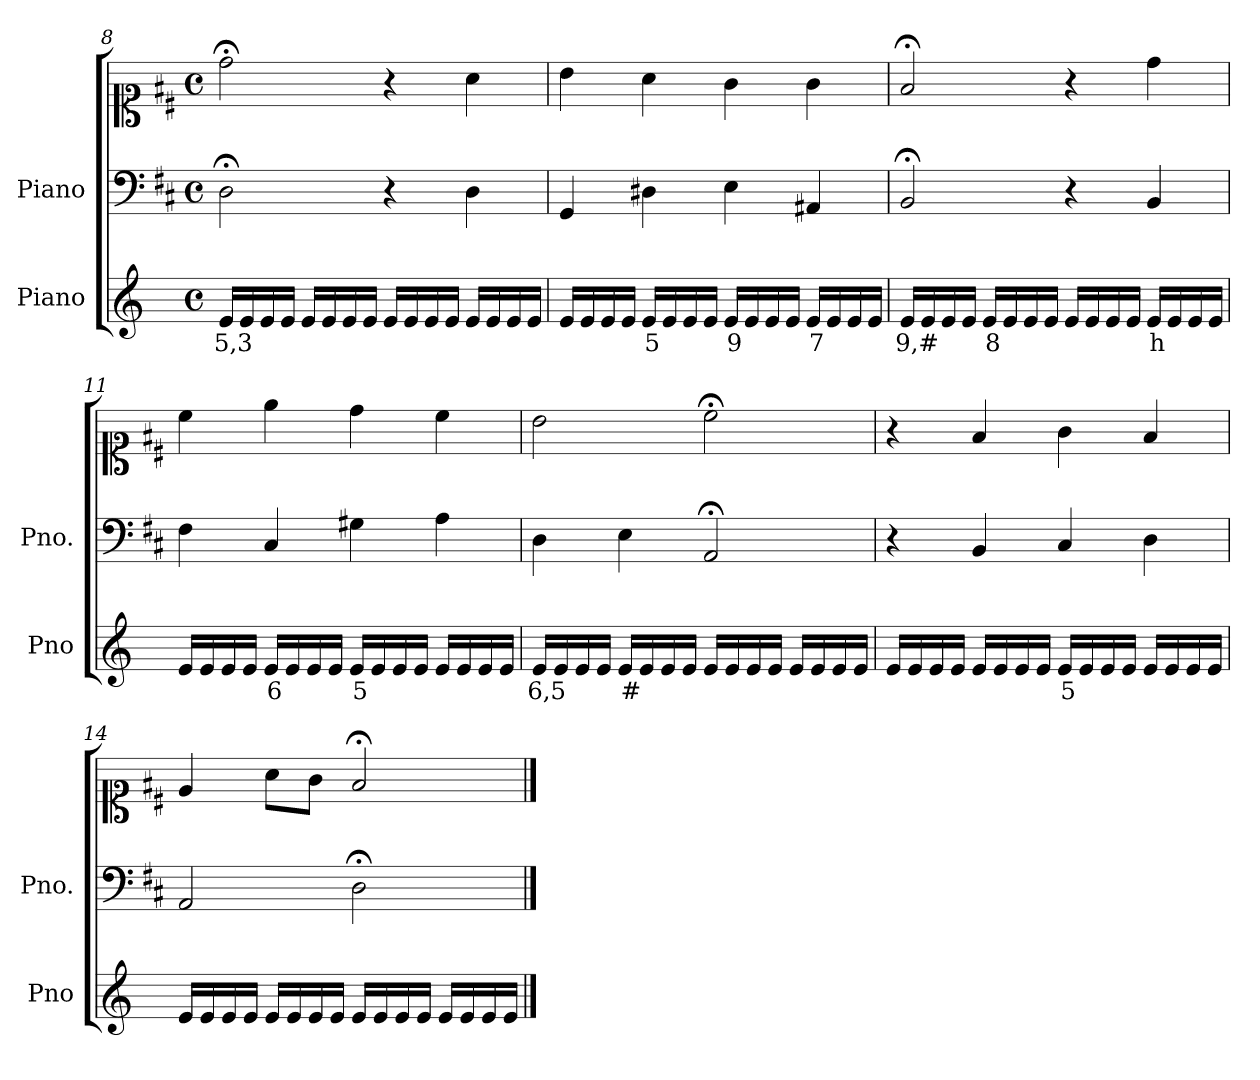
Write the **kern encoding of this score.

**kern	**text	**kern	**kern
*part2	*part2	*part1	*part1
*staff3	*staff3	*staff2	*staff1
*I"Piano	*	*I"Piano	*
*I'Pno	*	*I'Pno.	*
*clefG2	*	*clefF4	*clefC1
*k[]	*	*k[f#c#]	*k[f#c#]
*M4/4	*	*M4/4	*M4/4
*met(c)	*	*met(c)	*met(c)
=8	=8	=8	=8
!	!LO:LY:b	!	!
16e/LL	5,3	2D;<\	2dd;<\
16e/	.	.	.
16e/	.	.	.
16e/JJ	.	.	.
16e/LL	.	.	.
16e/	.	.	.
16e/	.	.	.
16e/JJ	.	.	.
16e/LL	.	4r	4r
16e/	.	.	.
16e/	.	.	.
16e/JJ	.	.	.
16e/LL	.	4D\	4a\
16e/	.	.	.
16e/	.	.	.
16e/JJ	.	.	.
=9	=9	=9	=9
16e/LL	.	4GG/	4b\
16e/	.	.	.
16e/	.	.	.
16e/JJ	.	.	.
!	!LO:LY:b	!	!
16e/LL	5	4D#X\	4a\
16e/	.	.	.
16e/	.	.	.
16e/JJ	.	.	.
!	!LO:LY:b	!	!
16e/LL	9	4E\	4g\
16e/	.	.	.
16e/	.	.	.
16e/JJ	.	.	.
!	!LO:LY:b	!	!
16e/LL	7	4AA#X/	4g\
16e/	.	.	.
16e/	.	.	.
16e/JJ	.	.	.
=10	=10	=10	=10
!	!LO:LY:b	!	!
16e/LL	9,#	2BB;</	2f#;</
16e/	.	.	.
16e/	.	.	.
16e/JJ	.	.	.
!	!LO:LY:b	!	!
16e/LL	8	.	.
16e/	.	.	.
16e/	.	.	.
16e/JJ	.	.	.
16e/LL	.	4r	4r
16e/	.	.	.
16e/	.	.	.
16e/JJ	.	.	.
!	!LO:LY:b	!	!
16e/LL	h	4BB/	4dd\
16e/	.	.	.
16e/	.	.	.
16e/JJ	.	.	.
=11	=11	=11	=11
16e/LL	.	4F#\	4cc#\
16e/	.	.	.
16e/	.	.	.
16e/JJ	.	.	.
!	!LO:LY:b	!	!
16e/LL	6	4C#/	4ee\
16e/	.	.	.
16e/	.	.	.
16e/JJ	.	.	.
!	!LO:LY:b	!	!
16e/LL	5	4G#X\	4dd\
16e/	.	.	.
16e/	.	.	.
16e/JJ	.	.	.
16e/LL	.	4A\	4cc#\
16e/	.	.	.
16e/	.	.	.
16e/JJ	.	.	.
=12	=12	=12	=12
!	!LO:LY:b	!	!
16e/LL	6,5	4D\	2b\
16e/	.	.	.
16e/	.	.	.
16e/JJ	.	.	.
!	!LO:LY:b	!	!
16e/LL	#	4E\	.
16e/	.	.	.
16e/	.	.	.
16e/JJ	.	.	.
16e/LL	.	2AA;</	2cc#;<\
16e/	.	.	.
16e/	.	.	.
16e/JJ	.	.	.
16e/LL	.	.	.
16e/	.	.	.
16e/	.	.	.
16e/JJ	.	.	.
=13	=13	=13	=13
16e/LL	.	4r	4r
16e/	.	.	.
16e/	.	.	.
16e/JJ	.	.	.
16e/LL	.	4BB/	4f#/
16e/	.	.	.
16e/	.	.	.
16e/JJ	.	.	.
!	!LO:LY:b	!	!
16e/LL	5	4C#/	4g\
16e/	.	.	.
16e/	.	.	.
16e/JJ	.	.	.
16e/LL	.	4D\	4f#/
16e/	.	.	.
16e/	.	.	.
16e/JJ	.	.	.
=14	=14	=14	=14
16e/LL	.	2AA/	4e/
16e/	.	.	.
16e/	.	.	.
16e/JJ	.	.	.
16e/LL	.	.	8a\L
16e/	.	.	.
16e/	.	.	8g\J
16e/JJ	.	.	.
16e/LL	.	2D;<\	2f#;</
16e/	.	.	.
16e/	.	.	.
16e/JJ	.	.	.
16e/LL	.	.	.
16e/	.	.	.
16e/	.	.	.
16e/JJ	.	.	.
==	==	==	==
*-	*-	*-	*-
